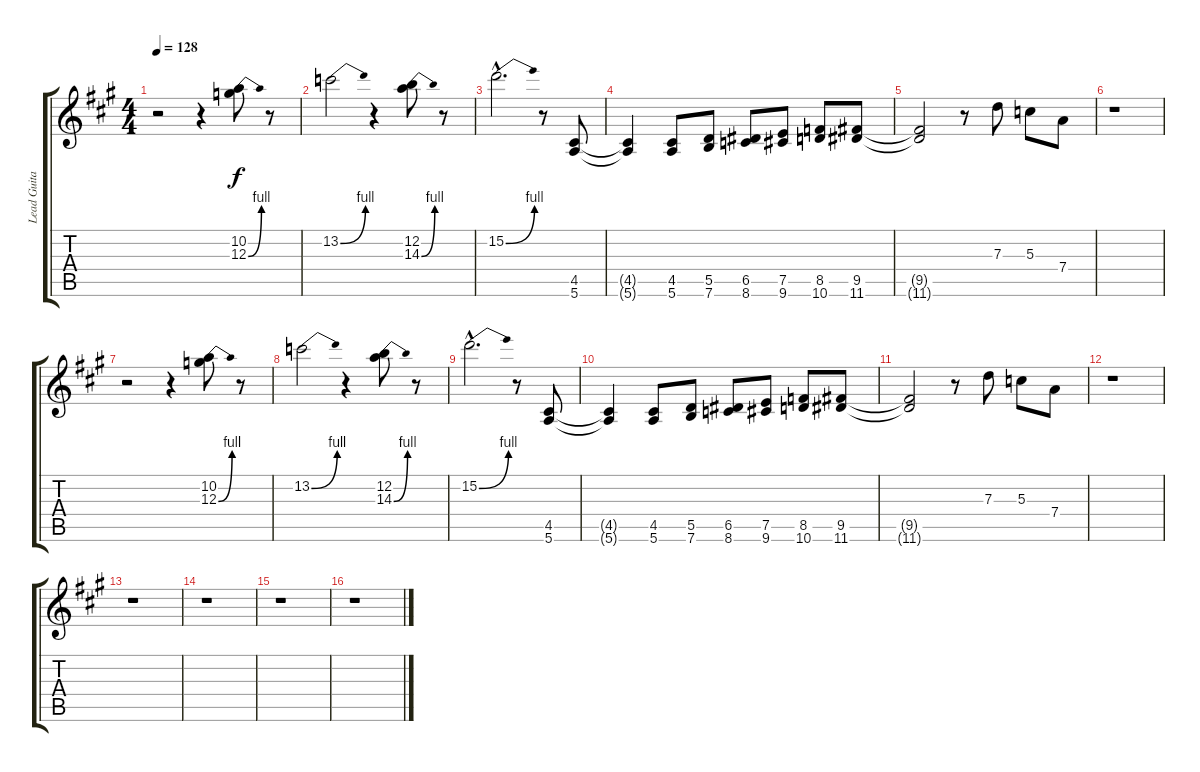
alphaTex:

\track ("Lead Guitar" "Lead Guita") {instrument distortionguitar}
\staff {score tabs}
\tuning (E4 B3 G3 D3 A2 E2) {hide}
\ts (4 4)
\tempo 128
\clef g2
\ks a
r.2{dy f instrument distortionguitar} r.4 (10.2 12.3{be (bend 0 0 60 4)}).8 r.8 |
13.2{be (bend 0 0 60 4)}.2 r.4 (12.2 14.3{be (bend 0 0 60 4)}).8 r.8 |
15.2{be (bend 0 0 60 4) hac}.2{d} r.8 (4.5 5.6).8 |
(4.5{t} 5.6{t}).4 (4.5 5.6).8 (5.5 7.6).8 (6.5 8.6).8 (7.5 9.6).8 (8.5 10.6).8 (9.5 11.6).8 |
(9.5{t} 11.6{t}).2 r.8 7.3.8 5.3.8 7.4.8 |
r.1 |
r.2 r.4 (10.2 12.3{be (bend 0 0 60 4)}).8 r.8 |
13.2{be (bend 0 0 60 4)}.2 r.4 (12.2 14.3{be (bend 0 0 60 4)}).8 r.8 |
15.2{be (bend 0 0 60 4) hac}.2{d} r.8 (4.5 5.6).8 |
(4.5{t} 5.6{t}).4 (4.5 5.6).8 (5.5 7.6).8 (6.5 8.6).8 (7.5 9.6).8 (8.5 10.6).8 (9.5 11.6).8 |
(9.5{t} 11.6{t}).2 r.8 7.3.8 5.3.8 7.4.8 |
r.1 |
r.1 |
r.1 |
r.1 |
r.1
